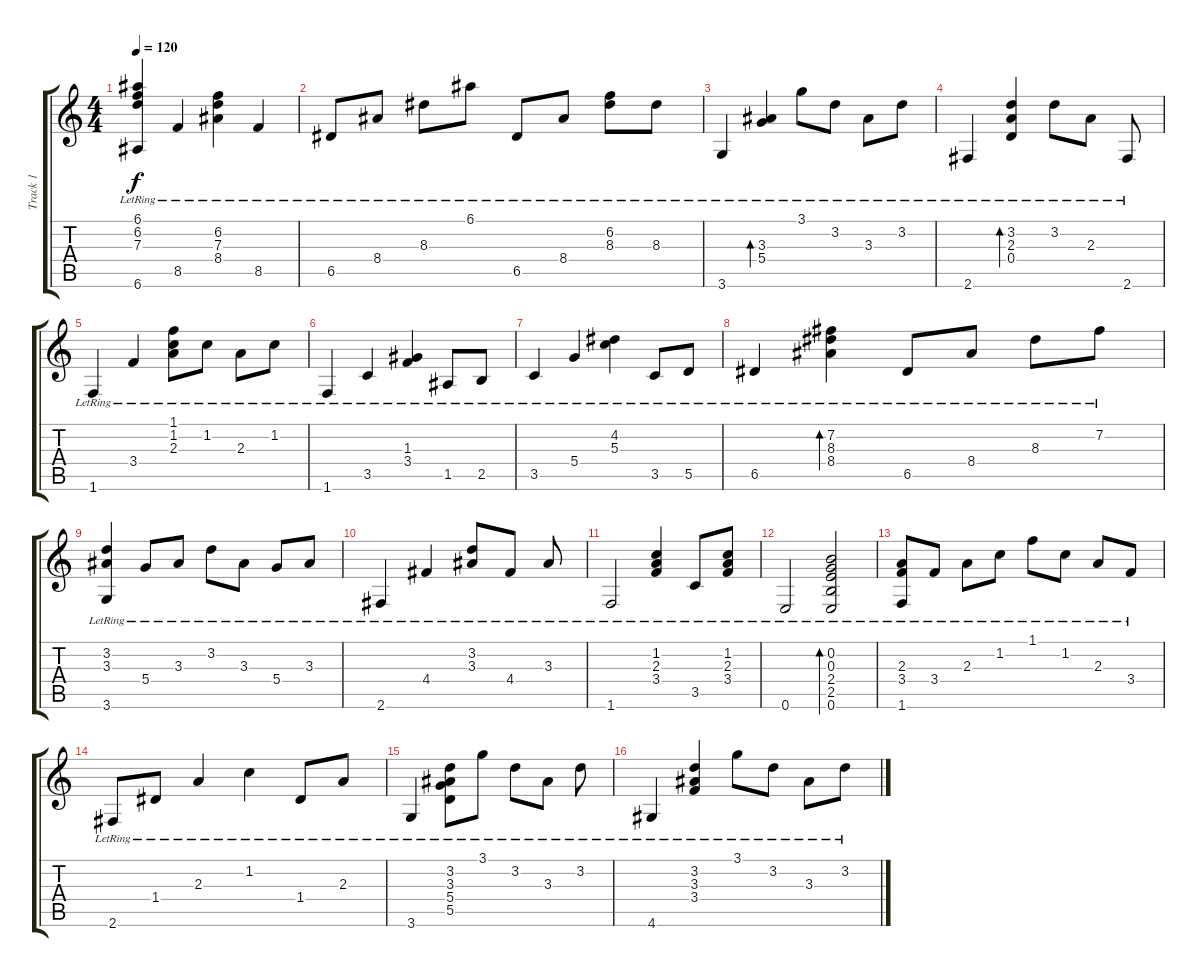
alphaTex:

\track ("Track 1" "Track 1") {instrument acousticguitarnylon}
\staff {score tabs}
\tuning (E4 B3 G3 D3 A2 E2) {hide}
\ts (4 4)
\tempo 120
\clef g2
\ks c
(6.1 6.2{lr} 7.3{lr} 6.6{lr}).4{dy f} 8.5{lr}.4 (6.2{lr} 7.3{lr} 8.4{lr}).4 8.5{lr}.4 |
6.5{lr}.8 8.4{lr}.8 8.3{lr}.8 6.1{lr}.8 6.5{lr}.8 8.4{lr}.8 (6.2{lr} 8.3{lr}).8 8.3{lr}.8 |
3.6{lr}.4 (3.3{lr} 5.4{lr}).4{bd 120} 3.1{lr}.8 3.2{lr}.8 3.3{lr}.8 3.2{lr}.8 |
2.6{lr}.4 (3.2{lr} 2.3{lr} 0.4{lr}).4{bd 240} 3.2{lr}.8 2.3{lr}.8 2.6{lr}.8 |
1.6{lr}.4 3.4{lr}.4 (1.1{lr} 1.2{lr} 2.3{lr}).8 1.2{lr}.8 2.3{lr}.8 1.2{lr}.8 |
1.6{lr}.4 3.5{lr}.4 (1.3{lr} 3.4{lr}).4 1.5{lr}.8 2.5{lr}.8 |
3.5{lr}.4 5.4{lr}.4 (4.2{lr} 5.3{lr}).4 3.5{lr}.8 5.5{lr}.8 |
6.5{lr}.4 (7.2{lr} 8.3{lr} 8.4{lr}).4{bd 240} 6.5{lr}.8 8.4{lr}.8 8.3{lr}.8 7.2{lr}.8 |
(3.2{lr} 3.3{lr} 3.6{lr}).4 5.4{lr}.8 3.3{lr}.8 3.2{lr}.8 3.3{lr}.8 5.4{lr}.8 3.3{lr}.8 |
2.6{lr}.4 4.4{lr}.4 (3.2{lr} 3.3{lr}).8 4.4{lr}.8 3.3{lr}.8 |
1.6{lr}.2 (1.2{lr} 2.3{lr} 3.4{lr}).4 3.5{lr}.8 (1.2{lr} 2.3{lr} 3.4{lr}).8 |
0.6{lr}.2 (0.2{lr} 0.3{lr} 2.4{lr} 2.5{lr} 0.6{lr}).2{bd 240} |
(2.3{lr} 3.4{lr} 1.6{lr}).8 3.4{lr}.8 2.3{lr}.8 1.2{lr}.8 1.1{lr}.8 1.2{lr}.8 2.3{lr}.8 3.4{lr}.8 |
2.6{lr}.8 1.4{lr}.8 2.3{lr}.4 1.2{lr}.4 1.4{lr}.8 2.3{lr}.8 |
3.6{lr}.4 (3.2{lr} 3.3{lr} 5.4{lr} 5.5{lr}).8 3.1{lr}.8 3.2{lr}.8 3.3{lr}.8 3.2{lr}.8 |
4.6{lr}.4 (3.2{lr} 3.3{lr} 3.4{lr}).4 3.1{lr}.8 3.2{lr}.8 3.3{lr}.8 3.2{lr}.8
